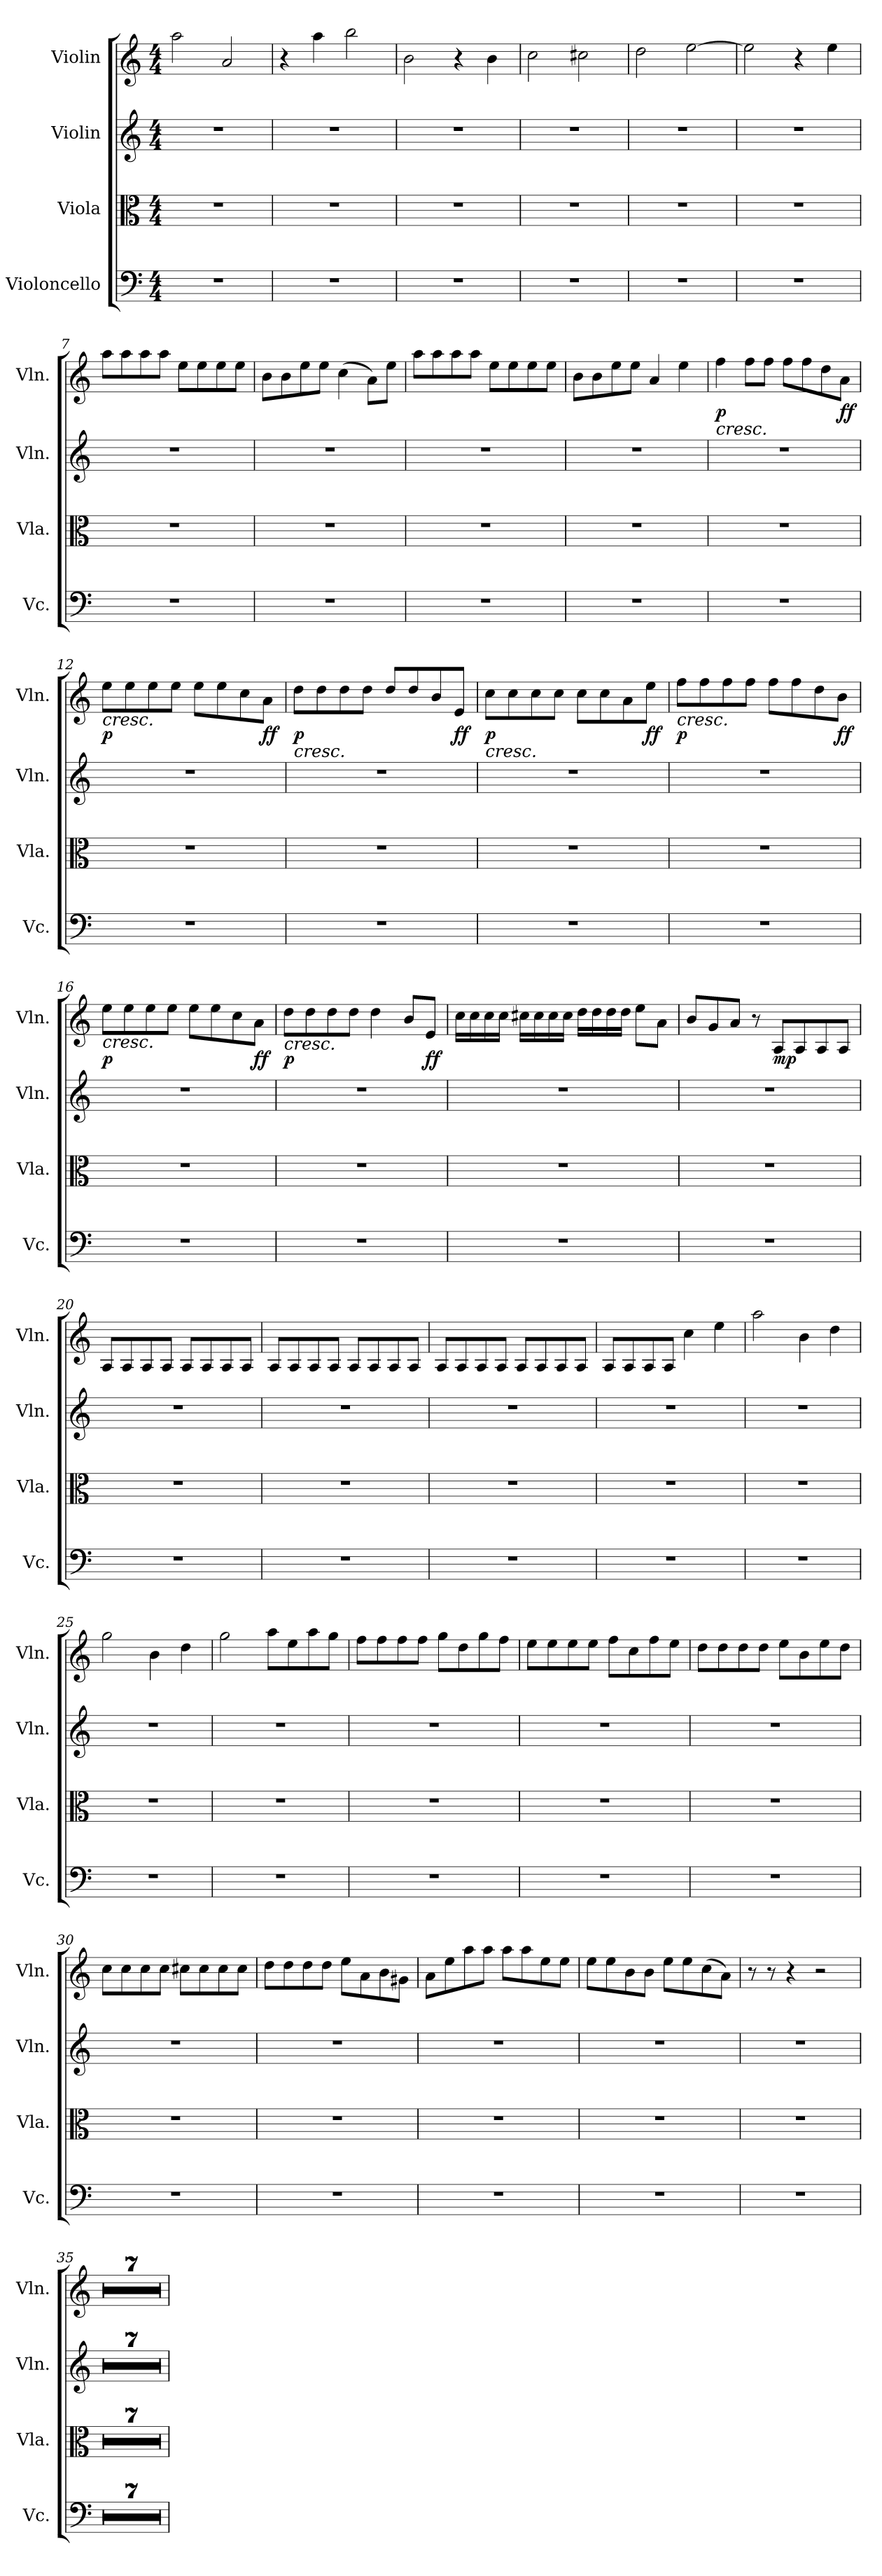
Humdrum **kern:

**kern	**kern	**kern	**kern	**dynam
*part4	*part3	*part2	*part1	*part1
*staff4	*staff3	*staff2	*staff1	*staff1
*I"Violoncello	*I"Viola	*I"Violin	*I"Violin	*
*I'Vc.	*I'Vla.	*I'Vln.	*I'Vln.	*
*clefF4	*clefC3	*clefG2	*clefG2	*
*k[]	*k[]	*k[]	*k[]	*
*M4/4	*M4/4	*M4/4	*M4/4	*
=1	=1	=1	=1	=1
1r	1r	1r	2aa\	.
.	.	.	2a/	.
=2	=2	=2	=2	=2
1r	1r	1r	4r	.
.	.	.	4aa\	.
.	.	.	2bb\	.
=3	=3	=3	=3	=3
1r	1r	1r	2b\	.
.	.	.	4r	.
.	.	.	4b\	.
=4	=4	=4	=4	=4
1r	1r	1r	2cc\	.
.	.	.	2cc#X\	.
=5	=5	=5	=5	=5
1r	1r	1r	2dd\	.
.	.	.	[2ee\	.
=6	=6	=6	=6	=6
1r	1r	1r	2ee\]	.
.	.	.	4r	.
.	.	.	4ee\	.
=7	=7	=7	=7	=7
1r	1r	1r	8aa\L	.
.	.	.	8aa\	.
.	.	.	8aa\	.
.	.	.	8aa\J	.
.	.	.	8ee\L	.
.	.	.	8ee\	.
.	.	.	8ee\	.
.	.	.	8ee\J	.
=8	=8	=8	=8	=8
1r	1r	1r	8b\L	.
.	.	.	8b\	.
.	.	.	8ee\	.
.	.	.	8ee\J	.
.	.	.	(4cc\	.
.	.	.	8a\L)	.
.	.	.	8ee\J	.
!!LO:LB:g=z
=9	=9	=9	=9	=9
1r	1r	1r	8aa\L	.
.	.	.	8aa\	.
.	.	.	8aa\	.
.	.	.	8aa\J	.
.	.	.	8ee\L	.
.	.	.	8ee\	.
.	.	.	8ee\	.
.	.	.	8ee\J	.
=10	=10	=10	=10	=10
1r	1r	1r	8b\L	.
.	.	.	8b\	.
.	.	.	8ee\	.
.	.	.	8ee\J	.
.	.	.	4a/	.
.	.	.	4ee\	.
=11	=11	=11	=11	=11
!	!	!	!	!LO:HP:b
!	!	!	!	!LO:DY:n=1:b
1r	1r	1r	4ff\	< p
.	.	.	8ff\L	.
.	.	.	8ff\J	.
.	.	.	8ff\L	.
.	.	.	8ff\	.
.	.	.	8dd\	.
!	!	!	!	!LO:DY:n=2:b
.	.	.	8a\J	ff
.	.	.	.	[
=12	=12	=12	=12	=12
!	!	!	!	!LO:HP:b
!	!	!	!	!LO:DY:n=1:b
1r	1r	1r	8ee\L	< p
.	.	.	8ee\	.
.	.	.	8ee\	.
.	.	.	8ee\J	.
.	.	.	8ee\L	.
.	.	.	8ee\	.
.	.	.	8cc\	.
!	!	!	!	!LO:DY:n=2:b
.	.	.	8a\J	ff
.	.	.	.	[
=13	=13	=13	=13	=13
!	!	!	!	!LO:HP:b
!	!	!	!	!LO:DY:n=1:b
1r	1r	1r	8dd\L	< p
.	.	.	8dd\	.
.	.	.	8dd\	.
.	.	.	8dd\J	.
.	.	.	8dd/L	.
.	.	.	8dd/	.
.	.	.	8b/	.
!	!	!	!	!LO:DY:n=2:b
.	.	.	8e/J	ff
.	.	.	.	[
!!LO:PB:g=z
=14	=14	=14	=14	=14
!	!	!	!	!LO:HP:b
!	!	!	!	!LO:DY:n=1:b
1r	1r	1r	8cc\L	< p
.	.	.	8cc\	.
.	.	.	8cc\	.
.	.	.	8cc\J	.
.	.	.	8cc\L	.
.	.	.	8cc\	.
.	.	.	8a\	.
!	!	!	!	!LO:DY:n=2:b
.	.	.	8ee\J	ff
.	.	.	.	[
=15	=15	=15	=15	=15
!	!	!	!	!LO:HP:b
!	!	!	!	!LO:DY:n=1:b
1r	1r	1r	8ff\L	< p
.	.	.	8ff\	.
.	.	.	8ff\	.
.	.	.	8ff\J	.
.	.	.	8ff\L	.
.	.	.	8ff\	.
.	.	.	8dd\	.
!	!	!	!	!LO:DY:n=2:b
.	.	.	8b\J	ff
.	.	.	.	[
=16	=16	=16	=16	=16
!	!	!	!	!LO:HP:b
!	!	!	!	!LO:DY:n=1:b
1r	1r	1r	8ee\L	< p
.	.	.	8ee\	.
.	.	.	8ee\	.
.	.	.	8ee\J	.
.	.	.	8ee\L	.
.	.	.	8ee\	.
.	.	.	8cc\	.
!	!	!	!	!LO:DY:n=2:b
.	.	.	8a\J	ff
.	.	.	.	[
=17	=17	=17	=17	=17
!	!	!	!	!LO:HP:b
!	!	!	!	!LO:DY:n=1:b
1r	1r	1r	8dd\L	< p
.	.	.	8dd\	.
.	.	.	8dd\	.
.	.	.	8dd\J	.
.	.	.	4dd\	.
.	.	.	8b/L	.
!	!	!	!	!LO:DY:n=2:b
.	.	.	8e/J	ff
.	.	.	.	[
!!LO:LB:g=z
=18	=18	=18	=18	=18
1r	1r	1r	16cc\LL	.
.	.	.	16cc\	.
.	.	.	16cc\	.
.	.	.	16cc\JJ	.
.	.	.	16cc#X\LL	.
.	.	.	16cc#\	.
.	.	.	16cc#\	.
.	.	.	16cc#\JJ	.
.	.	.	16dd\LL	.
.	.	.	16dd\	.
.	.	.	16dd\	.
.	.	.	16dd\JJ	.
.	.	.	8ee\L	.
.	.	.	8a\J	.
=19	=19	=19	=19	=19
1r	1r	1r	8b/L	.
.	.	.	8g/	.
.	.	.	8a/J	.
.	.	.	8r	.
!	!	!	!	!LO:DY:b
.	.	.	8A/L	mp
.	.	.	8A/	.
.	.	.	8A/	.
.	.	.	8A/J	.
=20	=20	=20	=20	=20
1r	1r	1r	8A/L	.
.	.	.	8A/	.
.	.	.	8A/	.
.	.	.	8A/J	.
.	.	.	8A/L	.
.	.	.	8A/	.
.	.	.	8A/	.
.	.	.	8A/J	.
!!LO:LB:g=z
=21	=21	=21	=21	=21
1r	1r	1r	8A/L	.
.	.	.	8A/	.
.	.	.	8A/	.
.	.	.	8A/J	.
.	.	.	8A/L	.
.	.	.	8A/	.
.	.	.	8A/	.
.	.	.	8A/J	.
=22	=22	=22	=22	=22
1r	1r	1r	8A/L	.
.	.	.	8A/	.
.	.	.	8A/	.
.	.	.	8A/J	.
.	.	.	8A/L	.
.	.	.	8A/	.
.	.	.	8A/	.
.	.	.	8A/J	.
=23	=23	=23	=23	=23
1r	1r	1r	8A/L	.
.	.	.	8A/	.
.	.	.	8A/	.
.	.	.	8A/J	.
.	.	.	4cc\	.
.	.	.	4ee\	.
=24	=24	=24	=24	=24
1r	1r	1r	2aa\	.
.	.	.	4b\	.
.	.	.	4dd\	.
=25	=25	=25	=25	=25
1r	1r	1r	2gg\	.
.	.	.	4b\	.
.	.	.	4dd\	.
=26	=26	=26	=26	=26
1r	1r	1r	2gg\	.
.	.	.	8aa\L	.
.	.	.	8ee\	.
.	.	.	8aa\	.
.	.	.	8gg\J	.
!!LO:PB:g=z
=27	=27	=27	=27	=27
1r	1r	1r	8ff\L	.
.	.	.	8ff\	.
.	.	.	8ff\	.
.	.	.	8ff\J	.
.	.	.	8gg\L	.
.	.	.	8dd\	.
.	.	.	8gg\	.
.	.	.	8ff\J	.
=28	=28	=28	=28	=28
1r	1r	1r	8ee\L	.
.	.	.	8ee\	.
.	.	.	8ee\	.
.	.	.	8ee\J	.
.	.	.	8ff\L	.
.	.	.	8cc\	.
.	.	.	8ff\	.
.	.	.	8ee\J	.
=29	=29	=29	=29	=29
1r	1r	1r	8dd\L	.
.	.	.	8dd\	.
.	.	.	8dd\	.
.	.	.	8dd\J	.
.	.	.	8ee\L	.
.	.	.	8b\	.
.	.	.	8ee\	.
.	.	.	8dd\J	.
=30	=30	=30	=30	=30
1r	1r	1r	8cc\L	.
.	.	.	8cc\	.
.	.	.	8cc\	.
.	.	.	8cc\J	.
.	.	.	8cc#X\L	.
.	.	.	8cc#\	.
.	.	.	8cc#\	.
.	.	.	8cc#\J	.
=31	=31	=31	=31	=31
1r	1r	1r	8dd\L	.
.	.	.	8dd\	.
.	.	.	8dd\	.
.	.	.	8dd\J	.
.	.	.	8ee\L	.
.	.	.	8a\	.
.	.	.	8b\	.
.	.	.	8g#X\J	.
!!LO:LB:g=z
=32	=32	=32	=32	=32
1r	1r	1r	8a\L	.
.	.	.	8ee\	.
.	.	.	8aa\	.
.	.	.	8aa\J	.
.	.	.	8aa\L	.
.	.	.	8aa\	.
.	.	.	8ee\	.
.	.	.	8ee\J	.
=33	=33	=33	=33	=33
1r	1r	1r	8ee\L	.
.	.	.	8ee\	.
.	.	.	8b\	.
.	.	.	8b\J	.
.	.	.	8ee\L	.
.	.	.	8ee\	.
.	.	.	(8cc\	.
.	.	.	8a\J)	.
=34	=34	=34	=34	=34
1r	1r	1r	8r	.
.	.	.	8r	.
.	.	.	4r	.
.	.	.	2r	.
=35	=35	=35	=35	=35
1r	1r	1r	1r	.
=36	=36	=36	=36	=36
1r	1r	1r	1r	.
=37	=37	=37	=37	=37
1r	1r	1r	1r	.
=38	=38	=38	=38	=38
1r	1r	1r	1r	.
=39	=39	=39	=39	=39
1r	1r	1r	1r	.
=40	=40	=40	=40	=40
1r	1r	1r	1r	.
=41	=41	=41	=41	=41
1r	1r	1r	1r	.
=	=	=	=	=
*-	*-	*-	*-	*-
